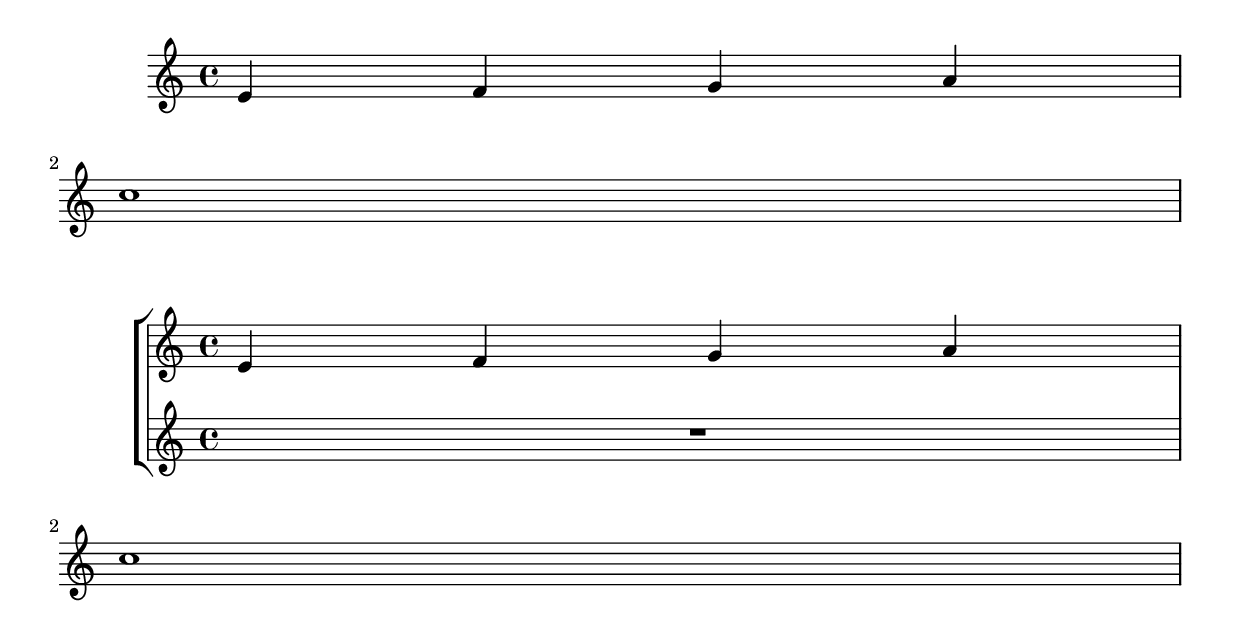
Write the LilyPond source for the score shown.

%% Do not edit this file; it is automatically
%% generated from LSR http://lsr.dsi.unimi.it
%% This file is in the public domain.
\version "2.13.46"

\header {
  lsrtags = "staff-notation, tweaks-and-overrides, breaks"

%% Translation of GIT committish: a874fda3641c9e02f61be5c41b215b8304b8ed00
  texidoces = "
El primer pentagrama vacío también se puede suprimir de la
partitura estableciendo la propiedad @code{remove-first} de
@code{VerticalAxisGroup}.  Esto se puede hacer globalmente dentro
del bloque @code{\\layout}, o localmente dentro del pentagrama
concreto que se quiere suprimir.  En este último caso, tenemos que
especificar el contexto (@code{Staff} se aplica sólo al pentagrama
actual) delante de la propiedad.

El pentagrama inferior del segundo grupo no se elimina, porque el
ajuste sólo se aplica al pentagrama concreto dentro del que se
escribe.

"
  doctitlees = "Quitar la primera línea vacía"


%% Translation of GIT committish: 0a868be38a775ecb1ef935b079000cebbc64de40
  texidocde = "
Ein leeres Notensystem kann auch aus der ersten Zeile einer Partitur
entfernt werden, indem die Eigenschaft @code{remove-first} der
@code{VerticalAxisGroup}-Eigenschaft eingesetzt wird.  Das kann
man global in einer @code{\\layout}-Umgebung oder lokal in dem
bestimmten Notensystem machen, das entfernt werden soll.  In letzterem
Fall muss man den Kontext angeben.

Das untere Notensystem der zweiten Systemgruppe wird nicht entfernt,
weil in die Einstellungen in dem Schnipsel nur für das eine Notensystem
gültig sind.

"
  doctitlede = "Die erste leere Notenzeile auch entfernen"

%% Translation of GIT committish: 4ab2514496ac3d88a9f3121a76f890c97cedcf4e
  texidocfr = "
Par défaut, le premier système comportera absolument toutes les portées.
Si vous voulez masquer les portées vides y compris pour le premier
système, vous devrez activer la propriété @code{remove-first} du
@code{VerticalAxisGroup}.  Mentionnée dans un bloc @code{\\layout},
cette commande agira de manière globale.  Pour qu'elle ne soit effective
que pour une portée individuelle, vous devrez également spécifier le
contexte (@code{Staff} pour qu'il ne concerne que la portée en cours) en
préfixe de la propriété.

La première ligne inférieure du deuxième @code{StaffGroup} est bien
présente, pour la simple raison que le réglage en question ne s'applique
qu'à la portée dans laquelle il a été inscrit.

"
  doctitlefr = "Masquage de la première ligne si elle est vide"


  texidoc = "
The first empty staff can also be removed from the score by setting the
@code{VerticalAxisGroup} property @code{remove-first}. This can be done
globally inside the @code{\\layout} block, or locally inside the
specific staff that should be removed.  In the latter case, you have to
specify the context (@code{Staff} applies only to the current staff) in
front of the property.

The lower staff of the second staff group is not removed, because the
setting applies only to the specific staff inside of which it is
written.

"
  doctitle = "Removing the first empty line"
} % begin verbatim

\layout {
  \context {
    \Staff \RemoveEmptyStaves
    % To use the setting globally, uncomment the following line:
    % \override VerticalAxisGroup #'remove-first = ##t
  }
}
\new StaffGroup <<
  \new Staff \relative c' {
    e4 f g a \break
    c1
  }
  \new Staff {
    % To use the setting globally, comment this line,
    % uncomment the line in the \layout block above
    \override Staff.VerticalAxisGroup #'remove-first = ##t
    R1 \break
    R
  }
>>
\new StaffGroup <<
  \new Staff \relative c' {
    e4 f g a \break
    c1
  }
  \new Staff {
    R1 \break
    R
  }
>>

